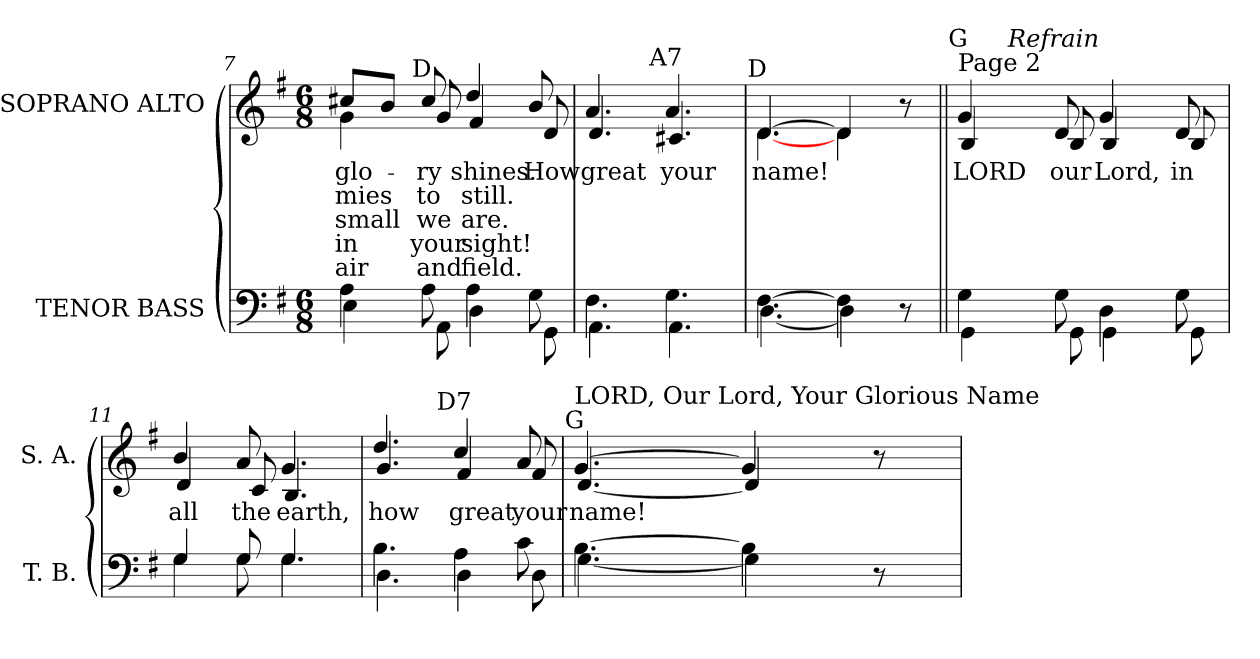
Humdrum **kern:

**kern	**kern	**text	**text	**text	**text	**text
*part2	*part1	*part1	*part1	*part1	*part1	*part1
*staff2	*staff1	*staff1	*staff1	*staff1	*staff1	*staff1
*I"TENOR BASS	*I"SOPRANO ALTO	*	*	*	*	*
*I'T. B.	*I'S. A.	*	*	*	*	*
*clefF4	*clefG2	*	*	*	*	*
*k[f#]	*k[f#]	*	*	*	*	*
*G:	*G:	*	*	*	*	*
*M6/8	*M6/8	*	*	*	*	*
=7	=7	=7	=7	=7	=7	=7
*^	*	*	*	*	*	*
!	!	!LO:TX:a:cj:t=A7	!	!	!	!	!
!	!	!	!LO:LY:b:color=#000000	!LO:LY:b:color=#000000	!LO:LY:b:color=#000000	!LO:LY:b:color=#000000	!LO:LY:b:color=#000000
*	*	*^	*	*	*	*	*
4Ai\	4Ei\	8cc#Xi/L	4gi\	glo-	-mies	small	in	air
.	.	8bi/J	.	.	.	.	.	.
!	!	!LO:TX:a:cj:t=D	!	!	!	!	!	!
!	!	!	!	!LO:LY:b:color=#000000	!LO:LY:b:color=#000000	!LO:LY:b:color=#000000	!LO:LY:b:color=#000000	!LO:LY:b:color=#000000
8Ai\	8AAi\	8cc#i/	8gi/	-ry	to	we	your	and
!	!	!	!	!LO:LY:b:color=#000000	!LO:LY:b:color=#000000	!LO:LY:b:color=#000000	!LO:LY:b:color=#000000	!LO:LY:b:color=#000000
4Ai\	4Di\	4ddi/	4f#i/	shines.	still.	are.	sight!	field.
!	!	!	!	!LO:LY:b:color=#000000	!	!	!	!
8Gi\	8GGi\	8bi/	8di/	How	.	.	.	.
=8	=8	=8	=8	=8	=8	=8	=8	=8
!	!	!	!	!LO:LY:b:color=#000000	!	!	!	!
4.F#i\	4.AAi\	4.ai/	4.di/	great	.	.	.	.
!	!	!LO:TX:a:cj:t=A7	!	!	!	!	!	!
!	!	!	!	!LO:LY:b:color=#000000	!	!	!	!
4.Gi\	4.AAi\	4.ai/	4.c#Xi/	your	.	.	.	.
=9	=9	=9	=9	=9	=9	=9	=9	=9
!	!	!LO:TX:a:cj:t=D	!	!	!	!	!	!
!	!	!	!	!LO:LY:b:color=#000000	!	!	!	!
[4.F#i\	[4.Di\	[4.di/	[4.di\	name!	.	.	.	.
4F#i\]	4Di\]	4di/]	4di\	.	.	.	.	.
8r	8ryy	8r	8ryy	.	.	.	.	.
*	*	*v	*v	*	*	*	*	*
!!LO:PB:g=z
=10||	=10||	=10||	=10||	=10||	=10||	=10||	=10||
*	*	*^	*	*	*	*	*
!	!	!LO:TX:a:t=Page 2	!	!	!	!	!	!
!	!	!LO:TX:a:cj:t=G	!	!	!	!	!	!
!	!	!	!	!LO:LY:b:color=#000000	!	!	!	!
*	*	*	*^	*	*	*	*	*
4Gi\	4GGi\	4gi/	4Bi/	16ryy	LORD	.	.	.	.
.	.	.	.	64ryy	.	.	.	.	.
.	.	.	.	128...ryy	.	.	.	.	.
!	!	!	!	!LO:TX:a:i:t=Refrain	!	!	!	!	!
.	.	.	.	2ryy	.	.	.	.	.
!	!	!	!	!	!LO:LY:b:color=#000000	!	!	!	!
8Gi\	8GGi\	8di/	8Bi/	.	our	.	.	.	.
!	!	!	!	!	!LO:LY:b:color=#000000	!	!	!	!
4Di\	4GGi\	4gi/	4Bi/	.	Lord,	.	.	.	.
.	.	.	.	8ryy	.	.	.	.	.
!	!	!	!	!	!LO:LY:b:color=#000000	!	!	!	!
8Gi\	8GGi\	8di/	8Bi/	.	in	.	.	.	.
.	.	.	.	32ryy	.	.	.	.	.
.	.	.	.	1024ryy	.	.	.	.	.
*	*	*v	*v	*v	*	*	*	*	*
=11	=11	=11	=11	=11	=11	=11	=11
*	*	*^	*	*	*	*	*
*	*	*	*^	*	*	*	*	*
!	!	!	!	!	!LO:LY:b:color=#000000	!	!	!	!
*	*	*	*v	*v	*	*	*	*	*
4Gi/	4Gi\	4bi/	4di/	all	.	.	.	.
!	!	!	!	!LO:LY:b:color=#000000	!	!	!	!
8Gi/	8Gi\	8ai/	8ci/	the	.	.	.	.
!	!	!	!	!LO:LY:b:color=#000000	!	!	!	!
4.Gi/	4.Gi\	4.gi/	4.Bi/	earth,	.	.	.	.
=12	=12	=12	=12	=12	=12	=12	=12	=12
!	!	!	!	!LO:LY:b:color=#000000	!	!	!	!
4.Bi\	4.Di\	4.ddi/	4.gi/	how	.	.	.	.
!	!	!LO:TX:a:cj:t=D7	!	!	!	!	!	!
!	!	!	!	!LO:LY:b:color=#000000	!	!	!	!
4Ai\	4Di\	4cci/	4f#i/	great	.	.	.	.
!	!	!	!	!LO:LY:b:color=#000000	!	!	!	!
8ci\	8Di\	8ai/	8f#i/	your	.	.	.	.
=13	=13	=13	=13	=13	=13	=13	=13	=13
!	!	!LO:TX:a:cj:t=G	!	!	!	!	!	!
!	!	!LO:TX:a:t=LORD, Our Lord, Your Glorious Name	!	!	!	!	!	!
!	!	!	!	!LO:LY:b:color=#000000	!	!	!	!
[4.Bi\	[4.Gi\	[4.gi/	[4.di/	name!	.	.	.	.
4Bi\]	4Gi\]	4gi/]	4di/]	.	.	.	.	.
8r	8ryy	8r	8ryy	.	.	.	.	.
*v	*v	*	*	*	*	*	*	*
*	*v	*v	*	*	*	*	*
=	=	=	=	=	=	=
*-	*-	*-	*-	*-	*-	*-
